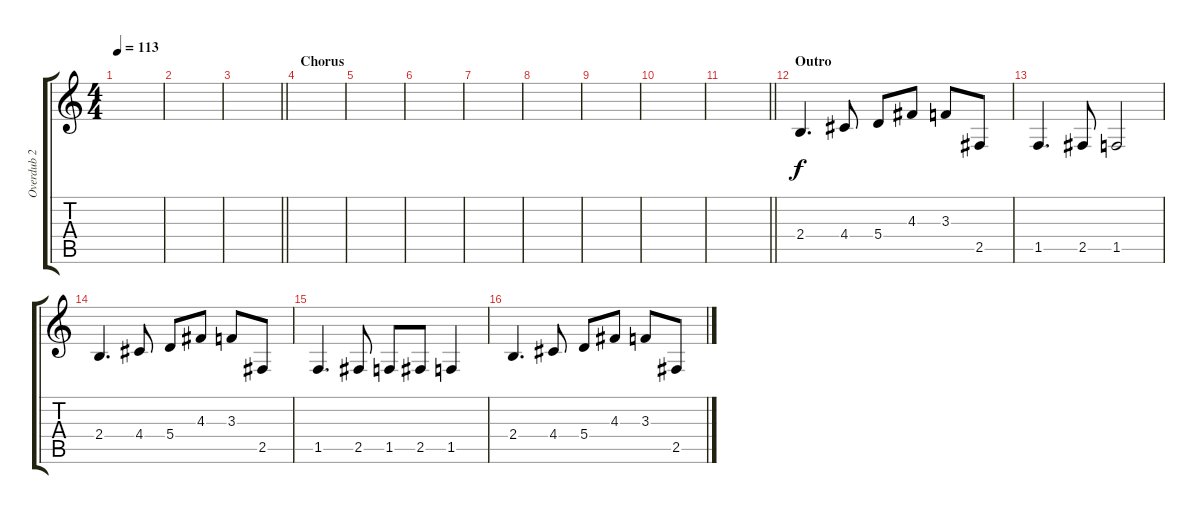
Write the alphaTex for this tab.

\track ("Overdub 2" "Overdub 2") {instrument distortionguitar}
\staff {score tabs}
\tuning (B3 Gb3 D3 A2 E2 B1) {hide}
\ts (4 4)
\tempo 113
\clef g2
\ks c
|
|
\barLineRight lightlight
|
\section ("" "Chorus")
|
|
|
|
|
|
|
\barLineRight lightlight
|
\section ("" "Outro")
2.4.4{d} 4.4.8 5.4.8 4.3.8 3.3.8 2.5.8 |
1.5.4{d} 2.5.8 1.5.2 |
2.4.4{d} 4.4.8 5.4.8 4.3.8 3.3.8 2.5.8 |
1.5.4{d} 2.5.8 1.5.8 2.5.8 1.5.4 |
2.4.4{d} 4.4.8 5.4.8 4.3.8 3.3.8 2.5.8
